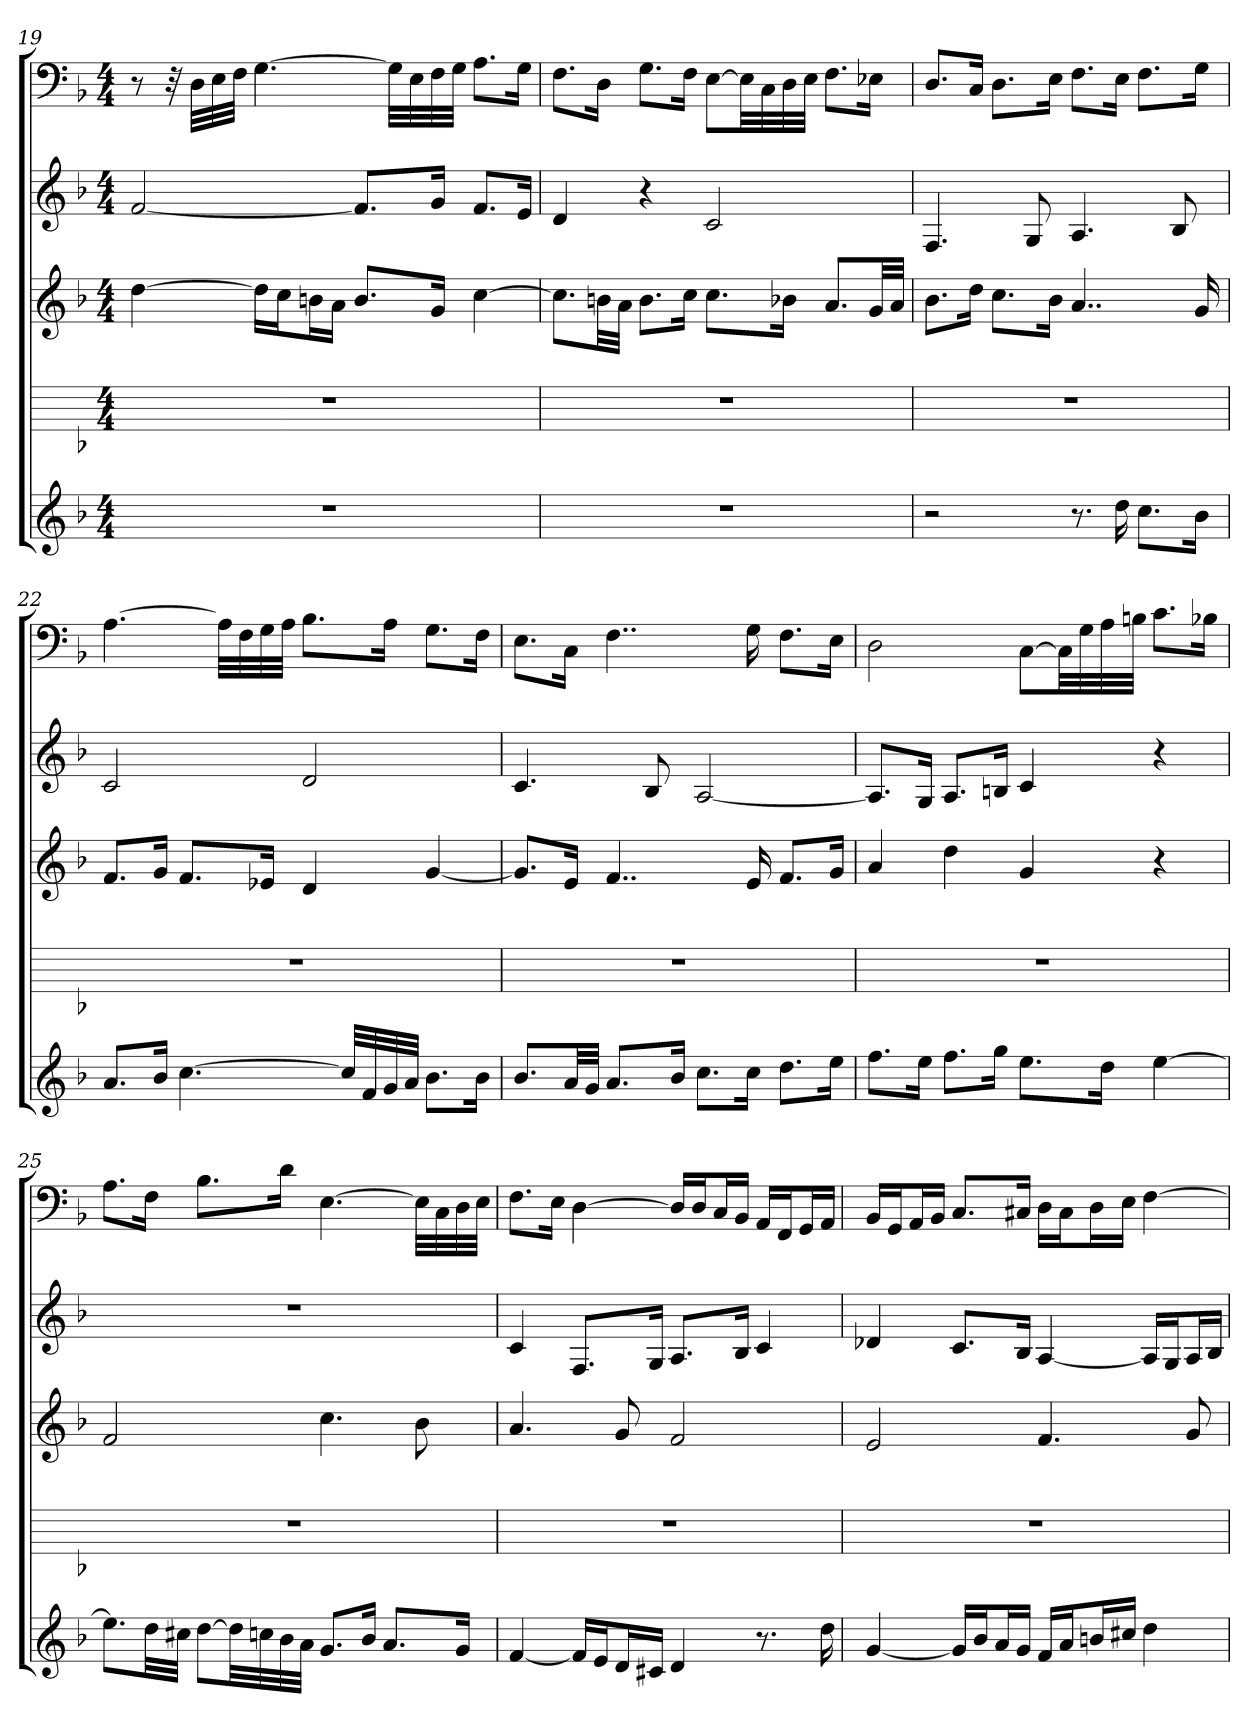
**kern	**kern	**kern	**kern	**kern
*part5	*part4	*part3	*part2	*part1
*staff5	*staff4	*staff3	*staff2	*staff1
*k[b-]	*k[b-]	*k[b-]	*k[b-]	*k[b-]
*d:	*d:	*d:	*d:	*d:
*M4/4	*M4/4	*M4/4	*M4/4	*M4/4
=19	=19	=19	=19	=19
1r	1r	[4dd	[2f	8r
.	.	.	.	32r
.	.	.	.	32DLLL
.	.	.	.	32E
.	.	.	.	32FJJJ
.	.	16ddLL]	.	[4.G
.	.	16ccJ	.	.
.	.	16bnL	.	.
.	.	16aJJ	.	.
.	.	8.bL	8.fL]	.
.	.	.	.	32GLLL]
.	.	.	.	32E
.	.	16gJk	16gJk	32F
.	.	.	.	32GJJJ
.	.	[4cc	8.fL	8.AL
.	.	.	16eJk	16GJk
=20	=20	=20	=20	=20
1r	1r	8.ccL]	4d	8.FL
.	.	32bnLL	.	16DJk
.	.	32aJJJ	.	.
.	.	8.bL	4r	8.GL
.	.	16ccJk	.	16FJk
.	.	8.ccL	2c	[8EL
.	.	.	.	32ELL]
.	.	.	.	32C
.	.	16b-XJk	.	32D
.	.	.	.	32EJJJ
.	.	8.aL	.	8.FL
.	.	32gLL	.	16E-XJk
.	.	32aJJJ	.	.
=21	=21	=21	=21	=21
2r	1r	8.b-L	4.F	8.DL
.	.	16ddJk	.	16CJk
.	.	8.ccL	.	8.DL
.	.	.	8G	.
.	.	16b-Jk	.	16EJk
8.r	.	4..a	4.A	8.FL
16dd	.	.	.	16EJk
8.ccL	.	.	.	8.FL
.	.	.	8B-	.
16b-Jk	.	16g	.	16GJk
=22	=22	=22	=22	=22
8.aL	1r	8.fL	2c	[4.A
16b-Jk	.	16gJk	.	.
[4.cc	.	8.fL	.	.
.	.	.	.	32ALLL]
.	.	.	.	32F
.	.	16e-XJk	.	32G
.	.	.	.	32AJJJ
.	.	4d	2d	8.B-L
32ccLLL]	.	.	.	.
32f	.	.	.	.
32g	.	.	.	16AJk
32aJJJ	.	.	.	.
8.b-L	.	[4g	.	8.GL
16b-Jk	.	.	.	16FJk
=23	=23	=23	=23	=23
8.b-L	1r	8.gL]	4.c	8.EL
32aLL	.	16eJk	.	16CJk
32gJJJ	.	.	.	.
8.aL	.	4..f	.	4..F
.	.	.	8B-	.
16b-Jk	.	.	.	.
8.ccL	.	.	[2A	.
16ccJk	.	16e	.	16G
8.ddL	.	8.fL	.	8.FL
16eeJk	.	16gJk	.	16EJk
=24	=24	=24	=24	=24
8.ffL	1r	4a	8.AL]	2D
16eeJk	.	.	16GJk	.
8.ffL	.	4dd	8.AL	.
16ggJk	.	.	16BnJk	.
8.eeL	.	4g	4c	[8CL
.	.	.	.	32CLL]
.	.	.	.	32G
16ddJk	.	.	.	32A
.	.	.	.	32BnJJJ
[4ee	.	4r	4r	8.cL
.	.	.	.	16B-XJk
=25	=25	=25	=25	=25
8.eeL]	1r	2f	1r	8.AL
32ddLL	.	.	.	16FJk
32cc#XJJJ	.	.	.	.
[8ddL	.	.	.	8.B-L
32ddLL]	.	.	.	.
32ccn	.	.	.	.
32b-	.	.	.	16dJk
32aJJJ	.	.	.	.
8.gL	.	4.cc	.	[4.E
16b-Jk	.	.	.	.
8.aL	.	.	.	.
.	.	8b-	.	32ELLL]
.	.	.	.	32C
16gJk	.	.	.	32D
.	.	.	.	32EJJJ
=26	=26	=26	=26	=26
[4f	1r	4.a	4c	8.FL
.	.	.	.	16EJk
16fLL]	.	.	8.FL	[4D
16eJ	.	.	.	.
16dL	.	8g	.	.
16c#XJJ	.	.	16GJk	.
4d	.	2f	8.AL	16DLL]
.	.	.	.	16DJ
.	.	.	.	16CL
.	.	.	16B-Jk	16BB-JJ
8.r	.	.	4c	16AALL
.	.	.	.	16FFJ
.	.	.	.	16GGL
16dd	.	.	.	16AAJJ
=27	=27	=27	=27	=27
[4g	1r	2e	4d-X	16BB-LL
.	.	.	.	16GGJ
.	.	.	.	16AAL
.	.	.	.	16BB-JJ
16gLL]	.	.	8.cL	8.CL
16b-J	.	.	.	.
16aL	.	.	.	.
16gJJ	.	.	16B-Jk	16C#XJk
16fLL	.	4.f	[4A	16DLL
16aJ	.	.	.	16C#J
16bnL	.	.	.	16DL
16cc#XJJ	.	.	.	16EJJ
4dd	.	.	16ALL]	[4F
.	.	.	16GJ	.
.	.	8g	16AL	.
.	.	.	16B-JJ	.
=	=	=	=	=
*-	*-	*-	*-	*-
